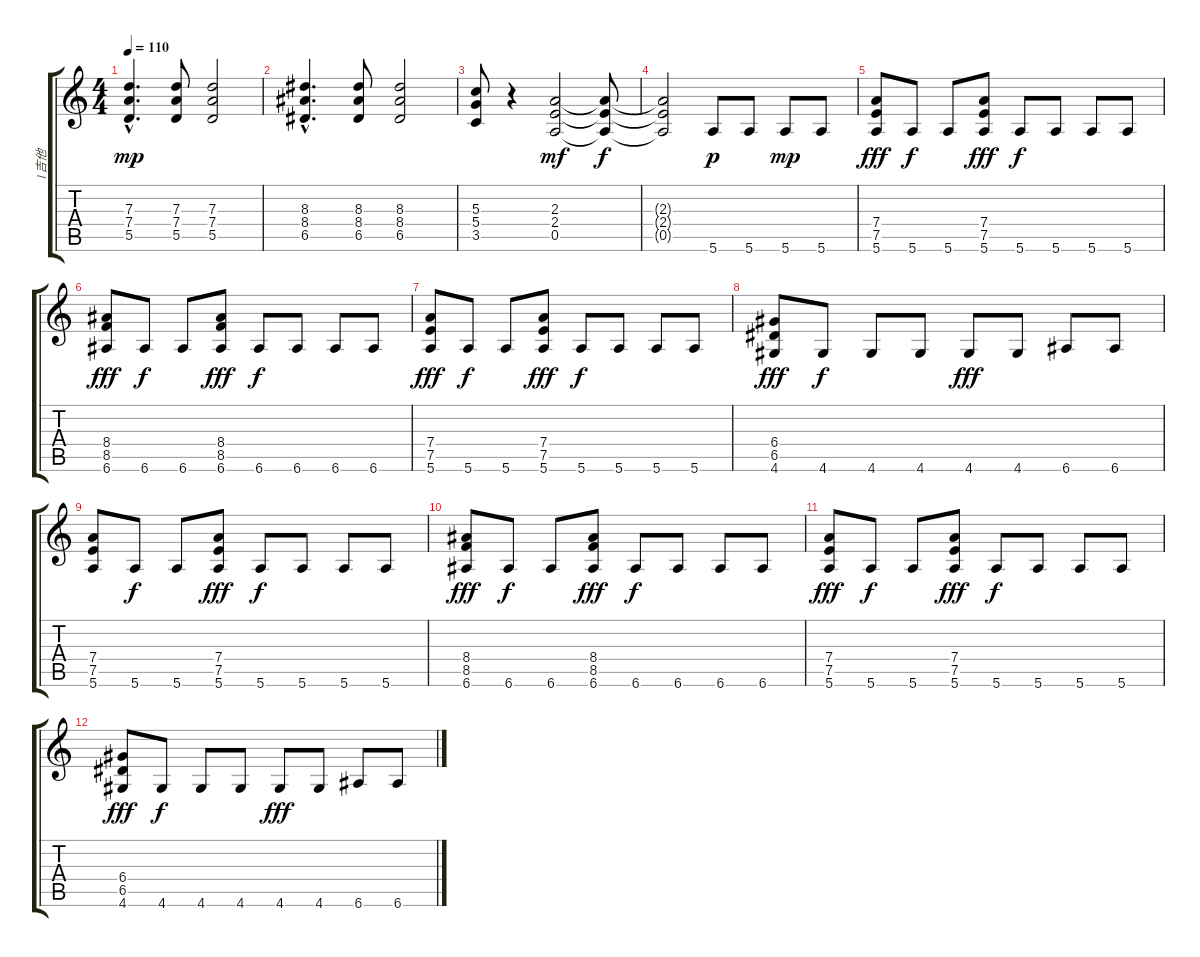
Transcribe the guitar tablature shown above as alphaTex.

\track ("1吉他" "1吉他") {instrument overdrivenguitar}
\staff {score tabs}
\tuning (E4 B3 G3 D3 A2 E2) {hide}
\ts (4 4)
\tempo 110
\clef g2
\ks c
(7.3{hac} 7.4{hac} 5.5{hac}).4{d dy mp} (7.3 7.4 5.5).8 (7.3 7.4 5.5).2 |
(8.3{hac} 8.4{hac} 6.5{hac}).4{d} (8.3 8.4 6.5).8 (8.3 8.4 6.5).2 |
(5.3 5.4 3.5).8 r.4 (2.3 2.4 0.5).2{dy mf} (2.3{t} 2.4{t} 0.5{t}).8{dy f} |
(2.3{t} 2.4{t} 0.5{t}).2 5.6.8{dy p} 5.6.8 5.6.8{dy mp} 5.6.8 |
(7.4 7.5 5.6).8{dy fff} 5.6.8{dy f} 5.6.8 (7.4 7.5 5.6).8{dy fff} 5.6.8{dy f} 5.6.8 5.6.8 5.6.8 |
(8.4 8.5 6.6).8{dy fff} 6.6.8{dy f} 6.6.8 (8.4 8.5 6.6).8{dy fff} 6.6.8{dy f} 6.6.8 6.6.8 6.6.8 |
(7.4 7.5 5.6).8{dy fff} 5.6.8{dy f} 5.6.8 (7.4 7.5 5.6).8{dy fff} 5.6.8{dy f} 5.6.8 5.6.8 5.6.8 |
(6.4 6.5 4.6).8{dy fff} 4.6.8{dy f} 4.6.8 4.6.8 4.6.8{dy fff} 4.6.8 6.6.8 6.6.8 |
(7.4 7.5 5.6).8 5.6.8{dy f} 5.6.8 (7.4 7.5 5.6).8{dy fff} 5.6.8{dy f} 5.6.8 5.6.8 5.6.8 |
(8.4 8.5 6.6).8{dy fff} 6.6.8{dy f} 6.6.8 (8.4 8.5 6.6).8{dy fff} 6.6.8{dy f} 6.6.8 6.6.8 6.6.8 |
(7.4 7.5 5.6).8{dy fff} 5.6.8{dy f} 5.6.8 (7.4 7.5 5.6).8{dy fff} 5.6.8{dy f} 5.6.8 5.6.8 5.6.8 |
(6.4 6.5 4.6).8{dy fff} 4.6.8{dy f} 4.6.8 4.6.8 4.6.8{dy fff} 4.6.8 6.6.8 6.6.8
